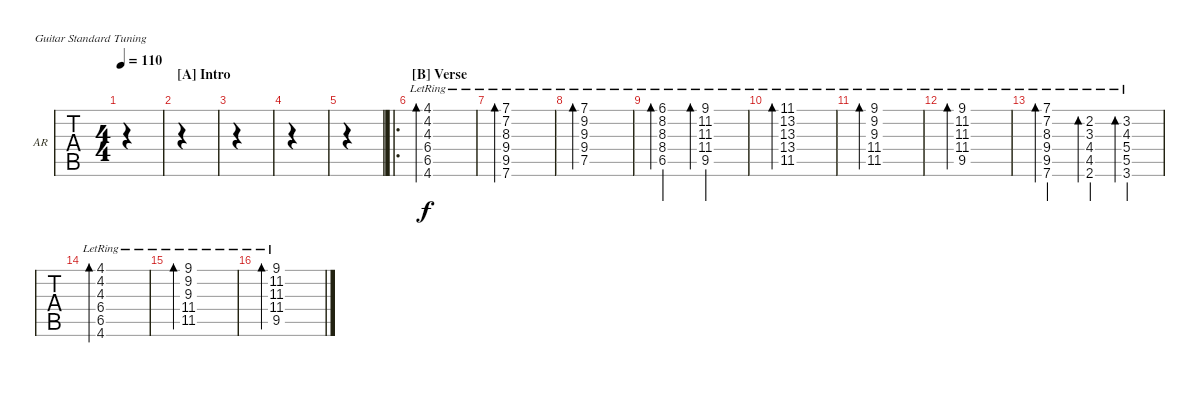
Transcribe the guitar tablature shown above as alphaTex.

\defaultSystemsLayout 4
\bracketExtendMode groupsimilarinstruments
\firstSystemTrackNameOrientation horizontal
\otherSystemsTrackNameOrientation horizontal
\track ("Andy Ross" "AR") {instrument acousticguitarsteel}
\staff {tabs}
\tuning (E4 B3 G3 D3 A2 E2)
\ts (4 4)
\tempo 110
\clef g2
\ks c
|
\section ("A" "Intro")
|
|
|
|
\ro
\section ("B" "Verse")
(4.6{lr} 6.5{lr} 6.4{lr} 4.2{lr} 4.3{lr} 4.1{lr}).1{bd 175} |
(7.6{lr} 9.5{lr} 9.4{lr} 8.3{lr} 7.2{lr} 7.1{lr}).1{bd 172} |
(7.5{lr} 9.4{lr} 9.2{lr} 7.1{lr} 9.3{lr}).1{bd 169} |
(6.5{lr} 8.4{lr} 8.3{lr} 8.2{lr} 6.1{lr}).2{bd 166} (9.5{lr} 11.4{lr} 11.3{lr} 11.2{lr} 9.1{lr}).2{bd 166} |
(11.5{lr} 13.4{lr} 13.3{lr} 13.2{lr} 11.1{lr}).1{bd 166} |
(11.5{lr} 11.4{lr} 9.3{lr} 9.2{lr} 9.1{lr}).1{bd 166} |
(9.5{lr} 11.4{lr} 11.3{lr} 11.2{lr} 9.1{lr}).1{bd 166} |
(7.6{lr} 9.5{lr} 9.4{lr} 7.2{lr} 8.3{lr} 7.1{lr}).2{bd 166} (2.6{lr} 4.5{lr} 4.4{lr} 3.3{lr} 2.2{lr}).4{bd 60} (3.6{lr} 5.5{lr} 5.4{lr} 4.3{lr} 3.2{lr}).4{bd 60} |
(4.6{lr} 6.5{lr} 6.4{lr} 4.3{lr} 4.1{lr} 4.2{lr}).1{bd 165} |
(11.5{lr} 11.4{lr} 9.3{lr} 9.2{lr} 9.1{lr}).1{bd 166} |
(9.5{lr} 11.4{lr} 11.3{lr} 11.2{lr} 9.1{lr}).1{bd 166}
